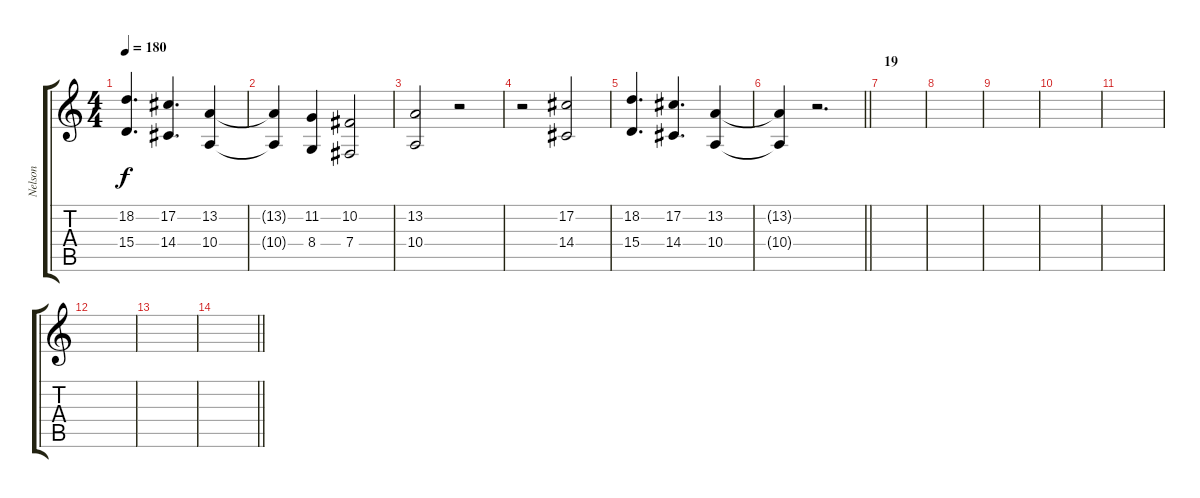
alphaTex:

\track ("Nelson" "Nelson") {instrument violin}
\staff {score tabs}
\tuning (Db4 Ab3 E3 B2 Gb2 B1) {hide}
\ts (4 4)
\tempo 180
\clef g2
\ks c
(18.2 15.4).4{d dy f} (17.2 14.4).4{d} (13.2 10.4).4 |
(13.2{t} 10.4{t}).4 (11.2 8.4).4 (10.2 7.4).2 |
(13.2 10.4).2 r.2 |
r.2 (17.2 14.4).2 |
(18.2 15.4).4{d} (17.2 14.4).4{d} (13.2 10.4).4 |
\barLineRight lightlight
(13.2{t} 10.4{t}).4 r.2{d} |
\section ("" "19")
|
|
|
|
|
|
|
\barLineRight lightlight
